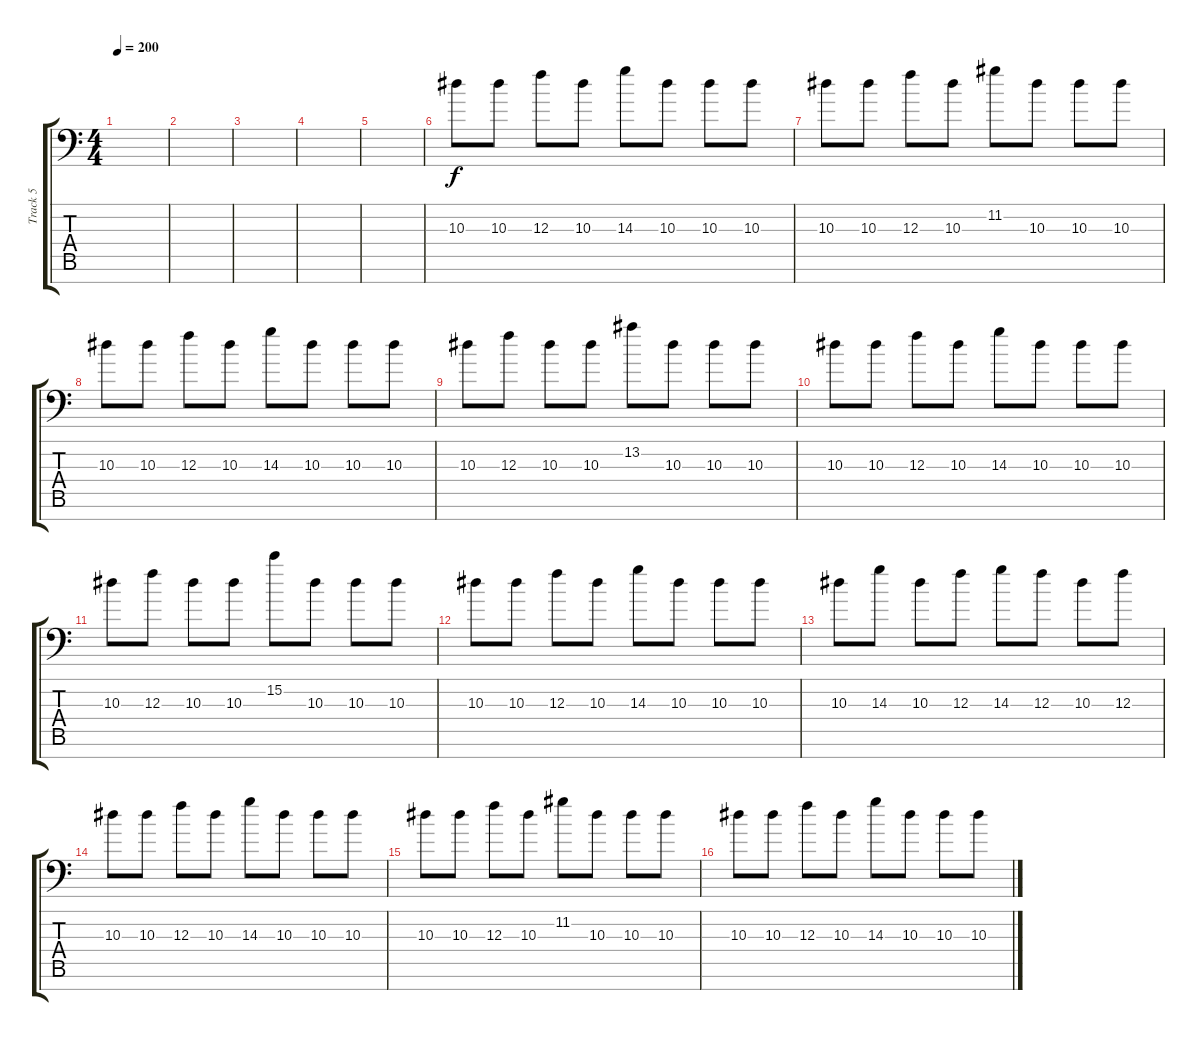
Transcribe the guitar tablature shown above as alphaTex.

\track ("Track 5" "Track 5") {instrument distortionguitar}
\staff {score tabs}
\tuning (D4 A3 F3 C3 G2 D2 A1) {hide}
\ts (4 4)
\tempo 200
\clef f4
\ks c
|
|
|
|
|
10.3.8 10.3.8 12.3.8 10.3.8 14.3.8 10.3.8 10.3.8 10.3.8 |
10.3.8 10.3.8 12.3.8 10.3.8 11.2.8 10.3.8 10.3.8 10.3.8 |
10.3.8 10.3.8 12.3.8 10.3.8 14.3.8 10.3.8 10.3.8 10.3.8 |
10.3.8 12.3.8 10.3.8 10.3.8 13.2.8 10.3.8 10.3.8 10.3.8 |
10.3.8 10.3.8 12.3.8 10.3.8 14.3.8 10.3.8 10.3.8 10.3.8 |
10.3.8 12.3.8 10.3.8 10.3.8 15.2.8 10.3.8 10.3.8 10.3.8 |
10.3.8 10.3.8 12.3.8 10.3.8 14.3.8 10.3.8 10.3.8 10.3.8 |
10.3.8 14.3.8 10.3.8 12.3.8 14.3.8 12.3.8 10.3.8 12.3.8 |
10.3.8 10.3.8 12.3.8 10.3.8 14.3.8 10.3.8 10.3.8 10.3.8 |
10.3.8 10.3.8 12.3.8 10.3.8 11.2.8 10.3.8 10.3.8 10.3.8 |
10.3.8 10.3.8 12.3.8 10.3.8 14.3.8 10.3.8 10.3.8 10.3.8
